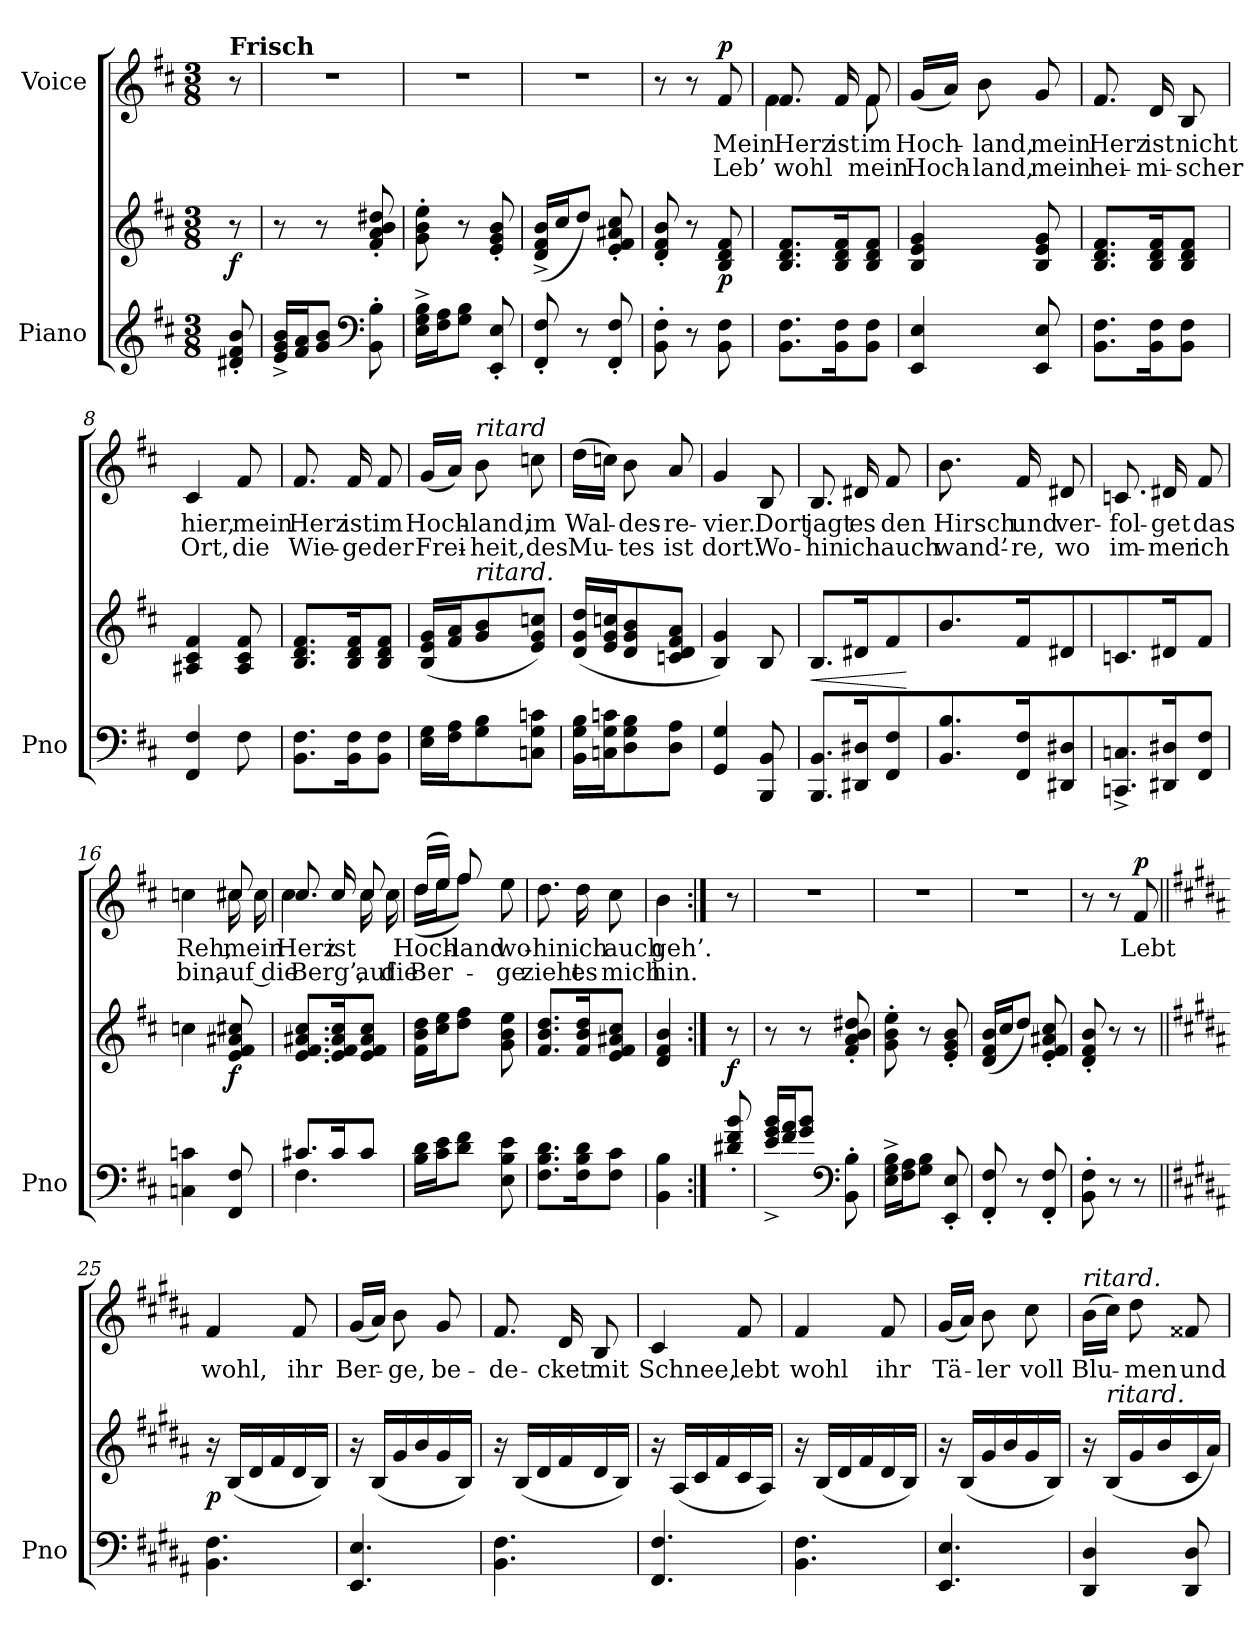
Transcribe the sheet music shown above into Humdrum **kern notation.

**kern	**kern	**dynam	**kern	**text	**text	**dynam
*part2	*part2	*part2	*part1	*part1	*part1	*part1
*staff3	*staff2	*staff2/3	*staff1	*staff1	*staff1	*staff1
*I"Piano	*	*	*I"Voice	*	*	*
*I'Pno	*	*	*	*	*	*
*clefG2	*clefG2	*	*clefG2	*	*	*
*k[f#c#]	*k[f#c#]	*	*k[f#c#]	*	*	*
*M3/8	*M3/8	*	*M3/8	*	*	*
=	=	=	=	=	=	=
!	!	!	!LO:TX:a:B:t=Frisch	!	!	!
!	!	!LO:DY:b	!	!	!	!
8d#X/' 8f#/' 8b/'	8r	f	8r	.	.	.
=1	=1	=1	=1	=1	=1	=1
16e/^ 16g/^ 16b/^LL	8r	.	4.r	.	.	.
16f#/ 16a/J	.	.	.	.	.	.
8g/ 8b/J	8r	.	.	.	.	.
*clefF4	*	*	*	*	*	*
8BB\' 8B\'	8f#/' 8a/' 8b/' 8dd#X/'	.	.	.	.	.
=2	=2	=2	=2	=2	=2	=2
16E\^ 16G\^ 16B\^LL	8g\' 8b\' 8ee\'	.	4.r	.	.	.
16F#\ 16A\J	.	.	.	.	.	.
8G\ 8B\J	8r	.	.	.	.	.
8EE/' 8E/'	8e/' 8g/' 8b/'	.	.	.	.	.
=3	=3	=3	=3	=3	=3	=3
8FF#/' 8F#/'	(>16d/^ 16f#/^ 16b/^LL	.	4.r	.	.	.
.	16cc#/J	.	.	.	.	.
8r	8dd/J)	.	.	.	.	.
8FF#/' 8F#/'	8e/' 8f#/' 8a#X/' 8cc#/'	.	.	.	.	.
=4	=4	=4	=4	=4	=4	=4
8BB\' 8F#\'	8d/' 8f#/' 8b/'	.	8r	.	.	.
8r	8r	.	8r	.	.	.
!	!	!LO:DY:b	!	!	!	!LO:DY:a
8BB\ 8F#\	8B/ 8d/ 8f#/	p	8f#/	Mein	Leb’	p
=5	=5	=5	=5	=5	=5	=5
*	*	*	*^	*	*	*
8.BB\ 8.F#\L	8.B/ 8.d/ 8.f#/L	.	8.f#/	4f#\	Herz	wohl	.
16BB\ 16F#\K	16B/ 16d/ 16f#/K	.	16f#/	.	ist	.	.
8BB\ 8F#\J	8B/ 8d/ 8f#/J	.	8f#/	8f#\	im	mein	.
*	*	*	*v	*v	*	*	*
=6	=6	=6	=6	=6	=6	=6
4EE/ 4E/	4B/ 4e/ 4g/	.	(16g/LL	Hoch-	Hoch-	.
.	.	.	16a/JJ)	.	.	.
.	.	.	8b\	-land,	-land,	.
8EE/ 8E/	8B/ 8e/ 8g/	.	8g/	mein	mein	.
=7	=7	=7	=7	=7	=7	=7
8.BB\ 8.F#\L	8.B/ 8.d/ 8.f#/L	.	8.f#/	Herz	hei-	.
16BB\ 16F#\K	16B/ 16d/ 16f#/K	.	16d/	ist	-mi-	.
8BB\ 8F#\J	8B/ 8d/ 8f#/J	.	8B/	nicht	-scher	.
=8	=8	=8	=8	=8	=8	=8
4FF#/ 4F#/	4A#X/ 4c#/ 4f#/	.	4c#/	hier,	Ort,	.
8F#\	8A#/ 8c#/ 8f#/	.	8f#/	mein	die	.
=9	=9	=9	=9	=9	=9	=9
8.BB\ 8.F#\L	8.B/ 8.d/ 8.f#/L	.	8.f#/	Herz	Wie-	.
16BB\ 16F#\K	16B/ 16d/ 16f#/K	.	16f#/	ist	-ge	.
8BB\ 8F#\J	8B/ 8d/ 8f#/J	.	8f#/	im	der	.
=10	=10	=10	=10	=10	=10	=10
16E\ 16G\LL	(16B/ 16e/ 16g/LL	.	(16g/LL	Hoch-	Frei-	.
16F#\ 16A\J	16f#/ 16a/J	.	16a/JJ)	.	.	.
!	!	!	!LO:TX:a:i:t=ritard	!	!	!
!	!LO:TX:a:i:t=ritard.	!	!	!	!	!
8G\ 8B\	8g/ 8b/	.	8b\	-land,	-heit,	.
8Cn\ 8G\ 8cn\J	8e/ 8g/ 8ccn/J)	.	8ccn\	im	des	.
=11	=11	=11	=11	=11	=11	=11
16BB\ 16G\ 16B\LL	(16d/ 16g/ 16dd/LL	.	(16dd\LL	Wal-	Mu-	.
16Cn\ 16G\ 16cn\J	16e/ 16g/ 16ccn/J	.	16ccn\JJ)	.	.	.
8D\ 8G\ 8B\	8d/ 8g/ 8b/	.	8b\	-des-	-tes	.
8D\ 8A\J	8cn/ 8d/ 8f#/ 8a/J	.	8a/	-re-	ist	.
=12	=12	=12	=12	=12	=12	=12
4GG/ 4G/	4B/ 4g/)	.	4g/	-vier.	dort.	.
8BBB/ 8BB/	8B/	.	8B/	Dort	Wo-	.
=13	=13	=13	=13	=13	=13	=13
!	!	!LO:HP:b	!	!	!	!
8.BBB/ 8.BB/L	8.B/L	<	8.B/	jagt	-hin	.
16DD#X/ 16D#X/K	16d#X/K	.	16d#X/	es	ich	.
8FF#/ 8F#/	8f#/	.	8f#/	den	auch	.
.	.	[	.	.	.	.
=14	=14	=14	=14	=14	=14	=14
8.BB/ 8.B/	8.b/	.	8.b\	Hirsch	wand’-	.
16FF#/ 16F#/K	16f#/K	.	16f#/	und	-re,	.
8DD#X/ 8D#X/	8d#X/	.	8d#X/	ver-	wo	.
=15	=15	=15	=15	=15	=15	=15
8.CCn/^> 8.Cn/^>	8.cn/	.	8.cn/	-fol-	im-	.
16DD#X/ 16D#X/K	16d#X/K	.	16d#X/	-get	-mer	.
8FF#/ 8F#/J	8f#/J	.	8f#/	das	ich	.
=16	=16	=16	=16	=16	=16	=16
*	*	*	*^	*	*	*
4Cn\ 4cn\	4ccn\	.	4ccn\	4ryy	Reh,	bin,	.
!	!	!LO:DY:b	!	!	!	!	!
8FF#/ 8F#/	8e/ 8f#/ 8a#X/ 8cc#X/	f	8cc#X/	16cc#\	mein	auf die	.
.	.	.	.	16cc#\	.	.	.
=17	=17	=17	=17	=17	=17	=17	=17
*^	*	*	*	*	*	*	*
8.c#X/L	4.F#\	8.e/ 8.f#/ 8.a#X/ 8.cc#/L	.	8.cc#/	4cc#\	Herz	Berg’,	.
16c#/K	.	16e/ 16f#/ 16a#/ 16cc#/K	.	16cc#/	.	ist	.	.
8c#/J	.	8e/ 8f#/ 8a#/ 8cc#/J	.	8cc#/	16cc#\	.	auf	.
.	.	.	.	.	16cc#\	.	die	.
*v	*v	*	*	*	*	*	*	*
=18	=18	=18	=18	=18	=18	=18	=18
16B\ 16d\LL	16f#\ 16b\ 16dd\LL	.	(16dd/LL	(16dd\LL	Hoch-	Ber-	.
16c#\ 16e\J	16cc#\ 16ee\J	.	16ee/JJ)	16ee\J	.	.	.
8d\ 8f#\J	8dd\ 8ff#\J	.	8ff#/	8ff#\J)	-land	.	.
8E\ 8B\ 8e\	8g\ 8b\ 8ee\	.	8ee\	8ryy	wo-	-ge	.
*	*	*	*v	*v	*	*	*
=19	=19	=19	=19	=19	=19	=19
8.F#\ 8.B\ 8.d\L	8.f#/ 8.b/ 8.dd/L	.	8.dd\	-hin	zieht	.
16F#\ 16B\ 16d\K	16f#/ 16b/ 16dd/K	.	16dd\	ich	es	.
8F#\ 8c#\J	8e/ 8f#/ 8a#X/ 8cc#/J	.	8cc#\	auch	mich	.
=20	=20	=20	=20	=20	=20	=20
4BB\ 4B\	4d/ 4f#/ 4b/	.	4b\	geh’.	hin.	.
=20X1:|!	=20X1:|!	=20X1:|!	=20X1:|!	=20X1:|!	=20X1:|!	=20X1:|!
!	!	!LO:DY:b	!	!	!	!
8d#X/' 8f#/' 8b/'	8r	f	8r	.	.	.
=21	=21	=21	=21	=21	=21	=21
16e/^> 16g/^> 16b/^>LL	8r	.	4.r	.	.	.
16f#/ 16a/J	.	.	.	.	.	.
8g/ 8b/J	8r	.	.	.	.	.
*clefF4	*	*	*	*	*	*
8BB\' 8B\'	8f#/' 8a/' 8b/' 8dd#X/'	.	.	.	.	.
=22	=22	=22	=22	=22	=22	=22
16E\^ 16G\^ 16B\^LL	8g\' 8b\' 8ee\'	.	4.r	.	.	.
16F#\ 16A\J	.	.	.	.	.	.
8G\ 8B\J	8r	.	.	.	.	.
8EE/' 8E/'	8e/' 8g/' 8b/'	.	.	.	.	.
=23	=23	=23	=23	=23	=23	=23
8FF#/' 8F#/'	(>16d/ 16f#/ 16b/LL	.	4.r	.	.	.
.	16cc#/J	.	.	.	.	.
8r	8dd/J)	.	.	.	.	.
8FF#/' 8F#/'	8e/' 8f#/' 8a#X/' 8cc#/'	.	.	.	.	.
=24	=24	=24	=24	=24	=24	=24
8BB\' 8F#\'	8d/' 8f#/' 8b/'	.	8r	.	.	.
8r	8r	.	8r	.	.	.
!	!	!	!	!	!	!LO:DY:a
8r	8r	.	8f#/	Lebt	.	p
=25||	=25||	=25||	=25||	=25||	=25||	=25||
*k[f#c#g#d#a#]	*k[f#c#g#d#a#]	*	*k[f#c#g#d#a#]	*	*	*
!	!	!LO:DY:b	!	!	!	!
4.BB\ 4.F#\	16r	p	4f#/	wohl,	.	.
.	(16B/LL	.	.	.	.	.
.	16d#/	.	.	.	.	.
.	16f#/	.	.	.	.	.
.	16d#/	.	8f#/	ihr	.	.
.	16B/JJ)	.	.	.	.	.
=26	=26	=26	=26	=26	=26	=26
4.EE/ 4.E/	16r	.	(16g#/LL	Ber-	.	.
.	(16B/LL	.	16a#/JJ)	.	.	.
.	16g#/	.	8b\	-ge,	.	.
.	16b/	.	.	.	.	.
.	16g#/	.	8g#/	be-	.	.
.	16B/JJ)	.	.	.	.	.
=27	=27	=27	=27	=27	=27	=27
4.BB\ 4.F#\	16r	.	8.f#/	-de-	.	.
.	(16B/LL	.	.	.	.	.
.	16d#/	.	.	.	.	.
.	16f#/	.	16d#/	-cket	.	.
.	16d#/	.	8B/	mit	.	.
.	16B/JJ)	.	.	.	.	.
=28	=28	=28	=28	=28	=28	=28
4.FF#/ 4.F#/	16r	.	4c#/	Schnee,	.	.
.	(16A#/LL	.	.	.	.	.
.	16c#/	.	.	.	.	.
.	16f#/	.	.	.	.	.
.	16c#/	.	8f#/	lebt	.	.
.	16A#/JJ)	.	.	.	.	.
=29	=29	=29	=29	=29	=29	=29
4.BB\ 4.F#\	16r	.	4f#/	wohl	.	.
.	(16B/LL	.	.	.	.	.
.	16d#/	.	.	.	.	.
.	16f#/	.	.	.	.	.
.	16d#/	.	8f#/	ihr	.	.
.	16B/JJ)	.	.	.	.	.
=30	=30	=30	=30	=30	=30	=30
4.EE/ 4.E/	16r	.	(16g#/LL	Tä-	.	.
.	(16B/LL	.	16a#/JJ)	.	.	.
.	16g#/	.	8b\	-ler	.	.
.	16b/	.	.	.	.	.
.	16g#/	.	8cc#\	voll	.	.
.	16B/JJ)	.	.	.	.	.
=31	=31	=31	=31	=31	=31	=31
!	!	!	!LO:TX:a:i:t=ritard.	!	!	!
4DD#/ 4D#/	16r	.	(16b\LL	Blu-	.	.
!	!LO:TX:a:i:t=ritard.	!	!	!	!	!
.	(16B/LL	.	16cc#\JJ)	.	.	.
.	16g#/	.	8dd#\	-men	.	.
.	16b/	.	.	.	.	.
8DD#/ 8D#/	16c#/	.	8f##X/	und	.	.
.	16a#/JJ)	.	.	.	.	.
=	=	=	=	=	=	=
*-	*-	*-	*-	*-	*-	*-
